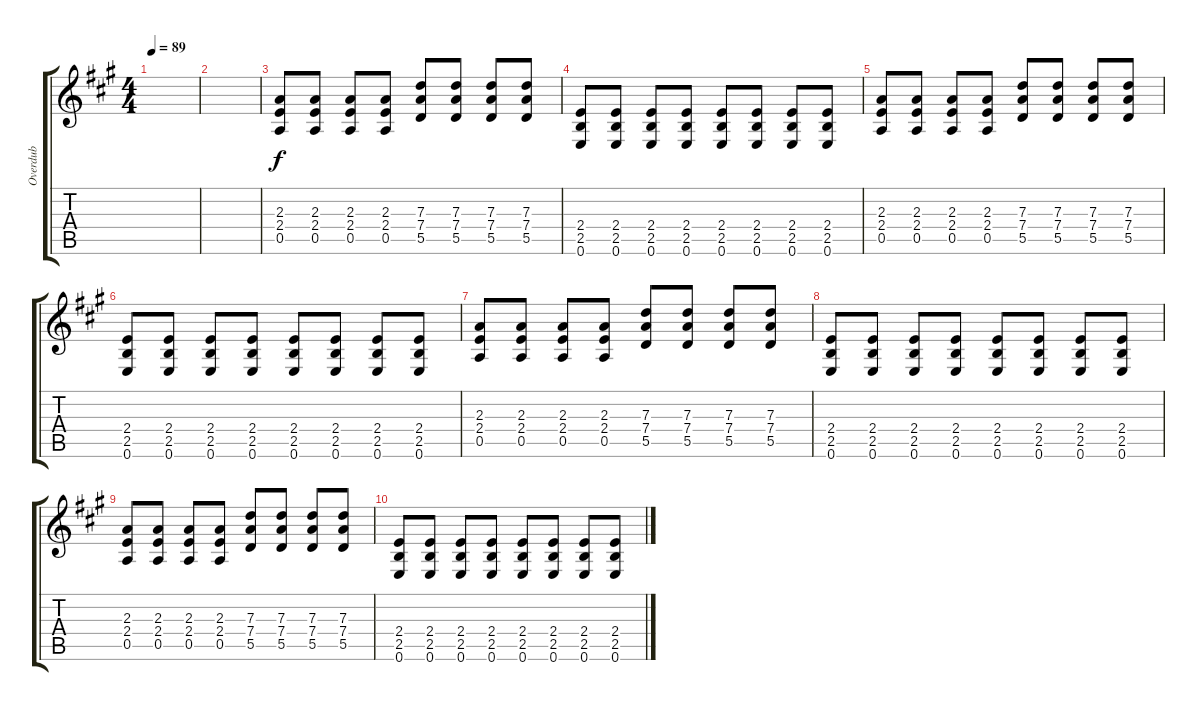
\track ("Overdub" "Overdub") {instrument overdrivenguitar}
\staff {score tabs}
\tuning (E4 B3 G3 D3 A2 E2) {hide}
\ts (4 4)
\tempo 89
\clef g2
\ks a
|
|
(2.3 2.4 0.5).8 (2.3 2.4 0.5).8 (2.3 2.4 0.5).8 (2.3 2.4 0.5).8 (7.3 7.4 5.5).8 (7.3 7.4 5.5).8 (7.3 7.4 5.5).8 (7.3 7.4 5.5).8 |
(2.4 2.5 0.6).8 (2.4 2.5 0.6).8 (2.4 2.5 0.6).8 (2.4 2.5 0.6).8 (2.4 2.5 0.6).8 (2.4 2.5 0.6).8 (2.4 2.5 0.6).8 (2.4 2.5 0.6).8 |
(2.3 2.4 0.5).8 (2.3 2.4 0.5).8 (2.3 2.4 0.5).8 (2.3 2.4 0.5).8 (7.3 7.4 5.5).8 (7.3 7.4 5.5).8 (7.3 7.4 5.5).8 (7.3 7.4 5.5).8 |
(2.4 2.5 0.6).8 (2.4 2.5 0.6).8 (2.4 2.5 0.6).8 (2.4 2.5 0.6).8 (2.4 2.5 0.6).8 (2.4 2.5 0.6).8 (2.4 2.5 0.6).8 (2.4 2.5 0.6).8 |
(2.3 2.4 0.5).8 (2.3 2.4 0.5).8 (2.3 2.4 0.5).8 (2.3 2.4 0.5).8 (7.3 7.4 5.5).8 (7.3 7.4 5.5).8 (7.3 7.4 5.5).8 (7.3 7.4 5.5).8 |
(2.4 2.5 0.6).8 (2.4 2.5 0.6).8 (2.4 2.5 0.6).8 (2.4 2.5 0.6).8 (2.4 2.5 0.6).8 (2.4 2.5 0.6).8 (2.4 2.5 0.6).8 (2.4 2.5 0.6).8 |
(2.3 2.4 0.5).8 (2.3 2.4 0.5).8 (2.3 2.4 0.5).8 (2.3 2.4 0.5).8 (7.3 7.4 5.5).8 (7.3 7.4 5.5).8 (7.3 7.4 5.5).8 (7.3 7.4 5.5).8 |
(2.4 2.5 0.6).8 (2.4 2.5 0.6).8 (2.4 2.5 0.6).8 (2.4 2.5 0.6).8 (2.4 2.5 0.6).8 (2.4 2.5 0.6).8 (2.4 2.5 0.6).8 (2.4 2.5 0.6).8
